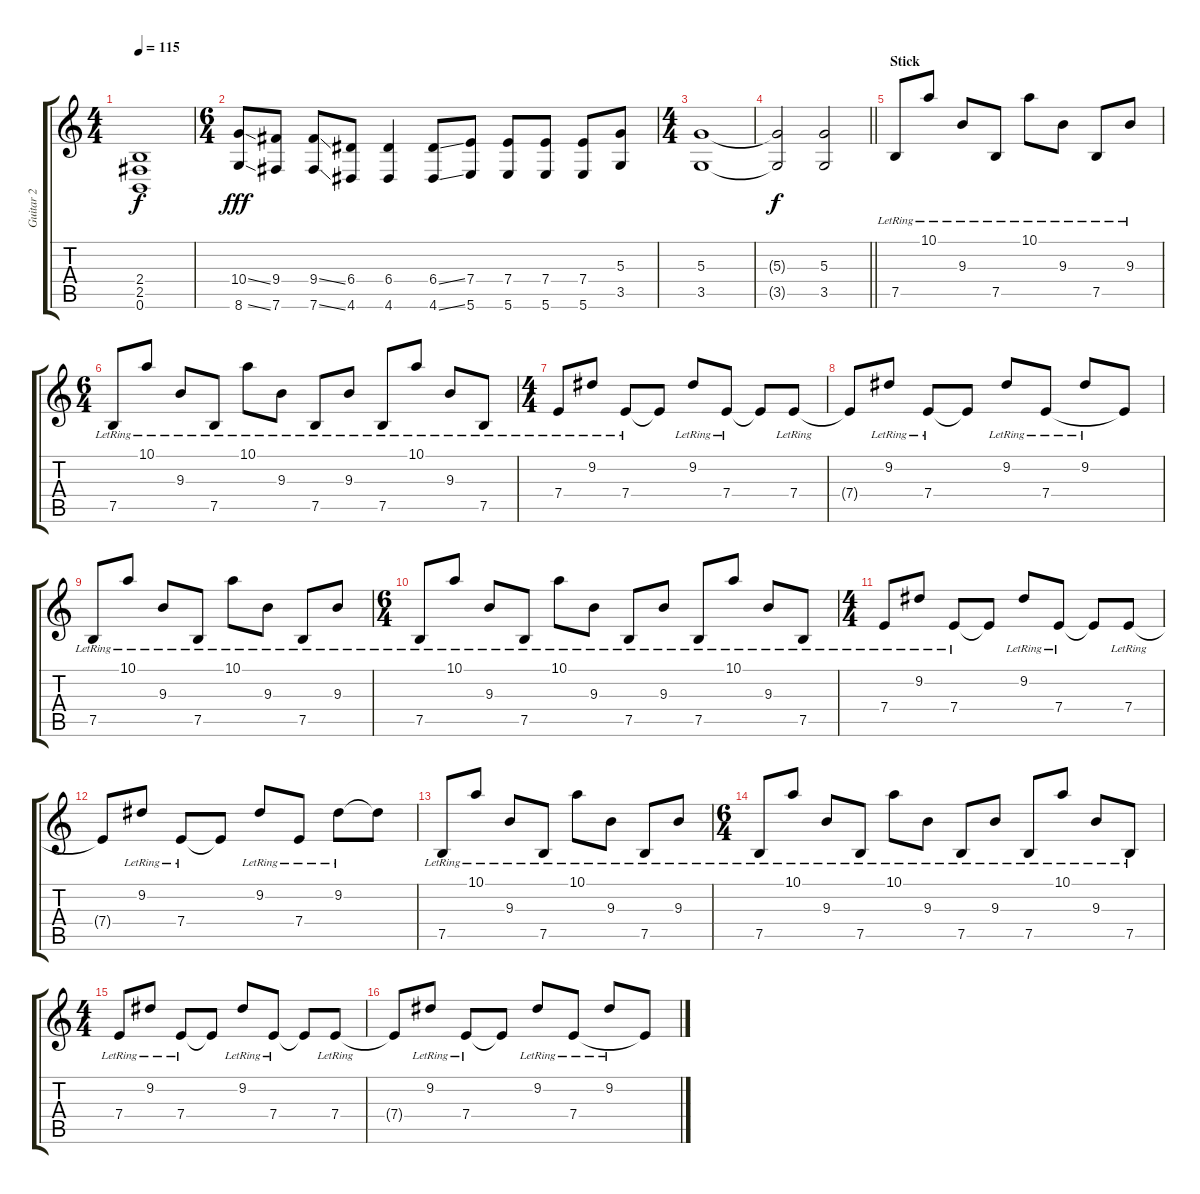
\track ("Guitar 2" "Guitar 2") {instrument distortionguitar}
\staff {score tabs}
\tuning (B3 Gb3 D3 A2 E2 B1) {hide}
\ts (4 4)
\tempo 115
\clef g2
\ks c
(2.4 2.5 0.6).1{dy f} |
\ts (6 4)
(10.4{ss} 8.6{ss}).8{dy fff} (9.4 7.6).8 (9.4{ss} 7.6{ss}).8 (6.4 4.6).8 (6.4 4.6).4 (6.4{ss} 4.6{ss}).8 (7.4 5.6).8 (7.4 5.6).8 (7.4 5.6).8 (7.4 5.6).8 (5.3 3.5).8 |
\ts (4 4)
(5.3 3.5).1 |
\barLineRight lightlight
(5.3{t} 3.5{t}).2{dy f} (5.3 3.5).2 |
\section ("" "Stick")
7.5{lr}.8{instrument electricguitarjazz} 10.1{lr}.8 9.3{lr}.8 7.5{lr}.8 10.1{lr}.8 9.3{lr}.8 7.5{lr}.8 9.3{lr}.8 |
\ts (6 4)
7.5{lr}.8 10.1{lr}.8 9.3{lr}.8 7.5{lr}.8 10.1{lr}.8 9.3{lr}.8 7.5{lr}.8 9.3{lr}.8 7.5{lr}.8 10.1{lr}.8 9.3{lr}.8 7.5{lr}.8 |
\ts (4 4)
7.4{lr}.8 9.2{lr}.8 7.4{lr}.8 7.4{t}.8 9.2{lr}.8 7.4{lr}.8 7.4{t}.8 7.4{lr}.8 |
7.4{t}.8 9.2{lr}.8 7.4{lr}.8 7.4{t}.8 9.2{lr}.8 7.4{lr}.8 9.2{lr}.8 7.4{t}.8 |
7.5{lr}.8 10.1{lr}.8 9.3{lr}.8 7.5{lr}.8 10.1{lr}.8 9.3{lr}.8 7.5{lr}.8 9.3{lr}.8 |
\ts (6 4)
7.5{lr}.8 10.1{lr}.8 9.3{lr}.8 7.5{lr}.8 10.1{lr}.8 9.3{lr}.8 7.5{lr}.8 9.3{lr}.8 7.5{lr}.8 10.1{lr}.8 9.3{lr}.8 7.5{lr}.8 |
\ts (4 4)
7.4{lr}.8 9.2{lr}.8 7.4{lr}.8 7.4{t}.8 9.2{lr}.8 7.4{lr}.8 7.4{t}.8 7.4{lr}.8 |
7.4{t}.8 9.2{lr}.8 7.4{lr}.8 7.4{t}.8 9.2{lr}.8 7.4{lr}.8 9.2{lr}.8 9.2{t}.8 |
7.5{lr}.8 10.1{lr}.8 9.3{lr}.8 7.5{lr}.8 10.1{lr}.8 9.3{lr}.8 7.5{lr}.8 9.3{lr}.8 |
\ts (6 4)
7.5{lr}.8 10.1{lr}.8 9.3{lr}.8 7.5{lr}.8 10.1{lr}.8 9.3{lr}.8 7.5{lr}.8 9.3{lr}.8 7.5{lr}.8 10.1{lr}.8 9.3{lr}.8 7.5{lr}.8 |
\ts (4 4)
7.4{lr}.8 9.2{lr}.8 7.4{lr}.8 7.4{t}.8 9.2{lr}.8 7.4{lr}.8 7.4{t}.8 7.4{lr}.8 |
7.4{t}.8 9.2{lr}.8 7.4{lr}.8 7.4{t}.8 9.2{lr}.8 7.4{lr}.8 9.2{lr}.8 7.4{t}.8
